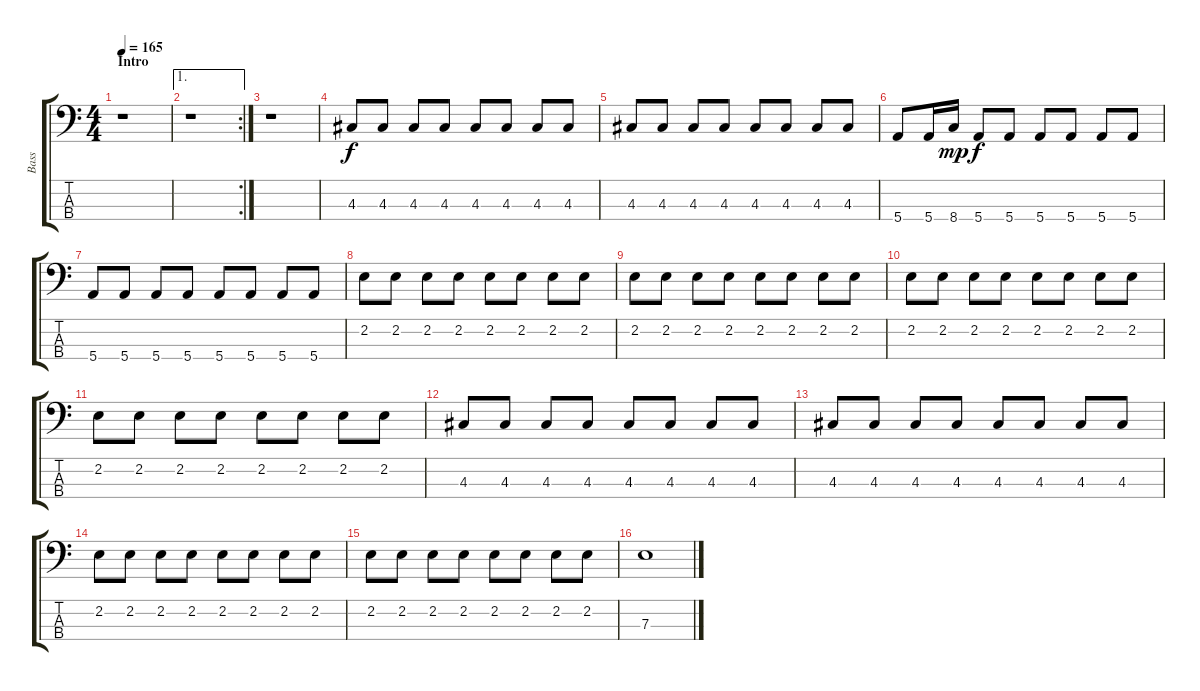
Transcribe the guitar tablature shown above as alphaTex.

\track ("Bass" "Bass") {instrument electricbasspick}
\staff {score tabs}
\tuning (G2 D2 A1 E1) {hide}
\ts (4 4)
\section ("" "Intro")
\tempo 165
\clef f4
\ks c
r.1{dy f instrument electricbasspick} |
\ae 1
\rc 2
r.1 |
r.1 |
4.3.8 4.3.8 4.3.8 4.3.8 4.3.8 4.3.8 4.3.8 4.3.8 |
4.3.8 4.3.8 4.3.8 4.3.8 4.3.8 4.3.8 4.3.8 4.3.8 |
5.4.8 5.4.16 8.4.16{dy mp} 5.4.8{dy f} 5.4.8 5.4.8 5.4.8 5.4.8 5.4.8 |
5.4.8 5.4.8 5.4.8 5.4.8 5.4.8 5.4.8 5.4.8 5.4.8 |
2.2.8 2.2.8 2.2.8 2.2.8 2.2.8 2.2.8 2.2.8 2.2.8 |
2.2.8 2.2.8 2.2.8 2.2.8 2.2.8 2.2.8 2.2.8 2.2.8 |
2.2.8 2.2.8 2.2.8 2.2.8 2.2.8 2.2.8 2.2.8 2.2.8 |
2.2.8 2.2.8 2.2.8 2.2.8 2.2.8 2.2.8 2.2.8 2.2.8 |
4.3.8 4.3.8 4.3.8 4.3.8 4.3.8 4.3.8 4.3.8 4.3.8 |
4.3.8 4.3.8 4.3.8 4.3.8 4.3.8 4.3.8 4.3.8 4.3.8 |
2.2.8 2.2.8 2.2.8 2.2.8 2.2.8 2.2.8 2.2.8 2.2.8 |
2.2.8 2.2.8 2.2.8 2.2.8 2.2.8 2.2.8 2.2.8 2.2.8 |
7.3.1
